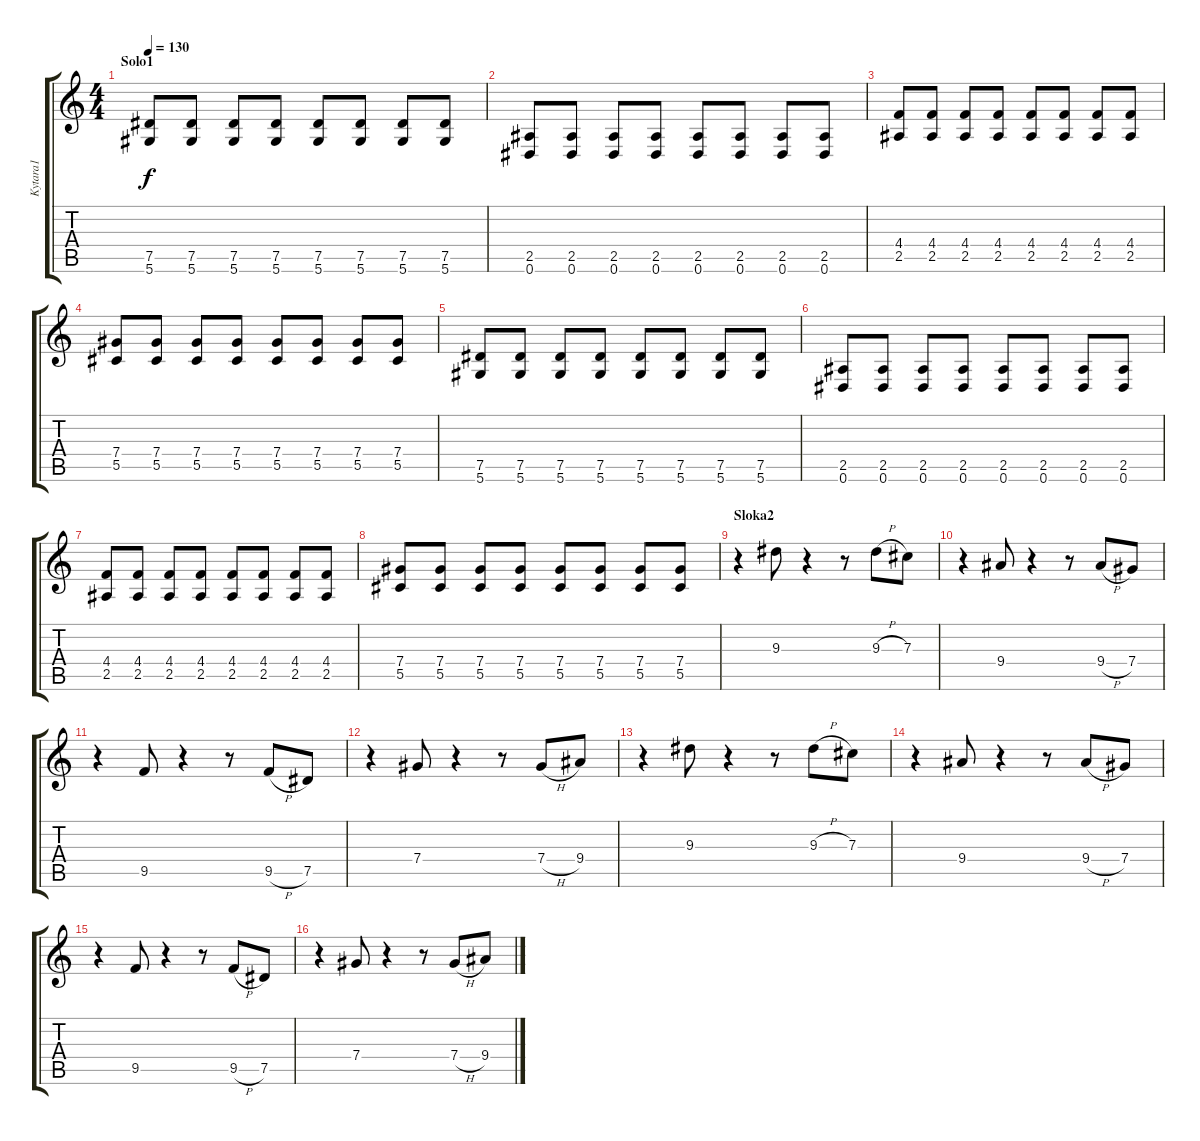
\track ("Kytara1" "Kytara1") {instrument distortionguitar}
\staff {score tabs}
\tuning (Eb4 Bb3 Gb3 Db3 Ab2 Eb2) {hide}
\ts (4 4)
\section ("" "Solo1")
\tempo 130
\clef g2
\ks c
(7.5 5.6).8{dy f} (7.5 5.6).8 (7.5 5.6).8 (7.5 5.6).8 (7.5 5.6).8 (7.5 5.6).8 (7.5 5.6).8 (7.5 5.6).8 |
(2.5 0.6).8 (2.5 0.6).8 (2.5 0.6).8 (2.5 0.6).8 (2.5 0.6).8 (2.5 0.6).8 (2.5 0.6).8 (2.5 0.6).8 |
(4.4 2.5).8 (4.4 2.5).8 (4.4 2.5).8 (4.4 2.5).8 (4.4 2.5).8 (4.4 2.5).8 (4.4 2.5).8 (4.4 2.5).8 |
(7.4 5.5).8 (7.4 5.5).8 (7.4 5.5).8 (7.4 5.5).8 (7.4 5.5).8 (7.4 5.5).8 (7.4 5.5).8 (7.4 5.5).8 |
(7.5 5.6).8 (7.5 5.6).8 (7.5 5.6).8 (7.5 5.6).8 (7.5 5.6).8 (7.5 5.6).8 (7.5 5.6).8 (7.5 5.6).8 |
(2.5 0.6).8 (2.5 0.6).8 (2.5 0.6).8 (2.5 0.6).8 (2.5 0.6).8 (2.5 0.6).8 (2.5 0.6).8 (2.5 0.6).8 |
(4.4 2.5).8 (4.4 2.5).8 (4.4 2.5).8 (4.4 2.5).8 (4.4 2.5).8 (4.4 2.5).8 (4.4 2.5).8 (4.4 2.5).8 |
(7.4 5.5).8 (7.4 5.5).8 (7.4 5.5).8 (7.4 5.5).8 (7.4 5.5).8 (7.4 5.5).8 (7.4 5.5).8 (7.4 5.5).8 |
\section ("" "Sloka2")
r.4{volume 8} 9.3.8 r.4 r.8 9.3{h}.8 7.3.8 |
r.4 9.4.8 r.4 r.8 9.4{h}.8 7.4.8 |
r.4 9.5.8 r.4 r.8 9.5{h}.8 7.5.8 |
r.4 7.4.8 r.4 r.8 7.4{h}.8 9.4.8 |
r.4 9.3.8 r.4 r.8 9.3{h}.8 7.3.8 |
r.4 9.4.8 r.4 r.8 9.4{h}.8 7.4.8 |
r.4 9.5.8 r.4 r.8 9.5{h}.8 7.5.8 |
r.4 7.4.8 r.4 r.8 7.4{h}.8 9.4.8
